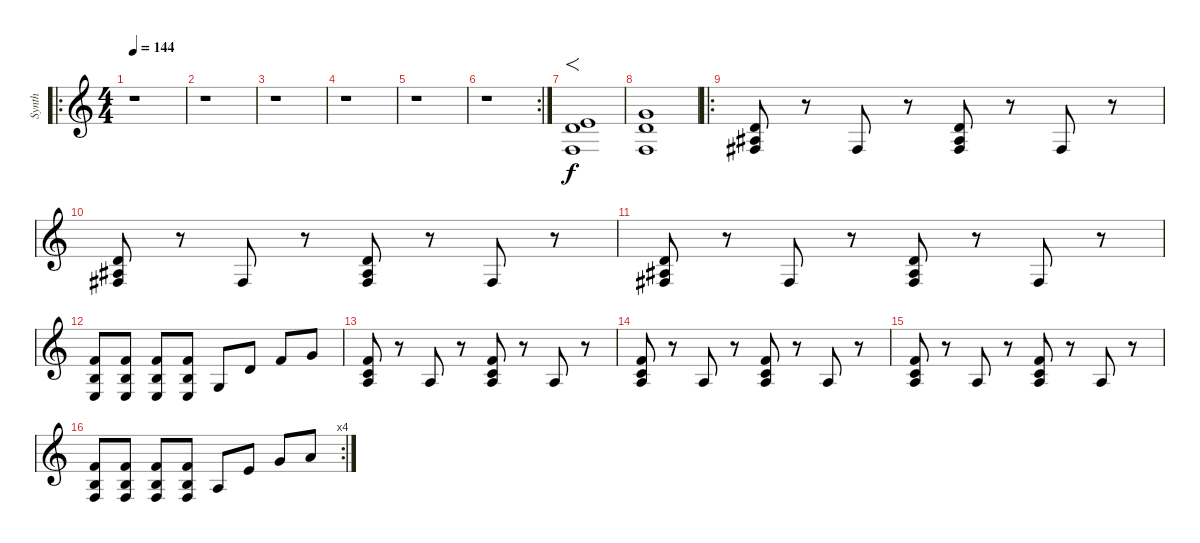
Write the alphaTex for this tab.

\track ("Synth" "Synth") {instrument fx5brightness}
\staff {score}
\tuning (E4 B3 G3 D3 A2 E2) {hide}
\ro
\ts (4 4)
\tempo 144
\clef g2
\ks c
r.1{dy f} |
r.1 |
r.1 |
r.1 |
r.1 |
\rc 2
r.1 |
(5.2 7.3 8.5).1{f} |
(8.2 7.3 8.5).1 |
\ro
(3.2 3.3 4.4).8 r.8 4.4.8 r.8 (3.2 3.3 4.4).8 r.8 4.4.8 r.8 |
(3.2 3.3 4.4).8 r.8 4.4.8 r.8 (3.2 3.3 4.4).8 r.8 4.4.8 r.8 |
(3.2 3.3 4.4).8 r.8 4.4.8 r.8 (3.2 3.3 4.4).8 r.8 4.4.8 r.8 |
(6.2 4.3 7.5).8 (6.2 4.3 7.5).8 (6.2 4.3 7.5).8 (6.2 4.3 7.5).8 5.4.8 7.3.8 6.2.8 8.2.8 |
(6.2 5.3 7.4).8 r.8 7.4.8 r.8 (6.2 5.3 7.4).8 r.8 7.4.8 r.8 |
(6.2 5.3 7.4).8 r.8 7.4.8 r.8 (6.2 5.3 7.4).8 r.8 7.4.8 r.8 |
(6.2 5.3 7.4).8 r.8 7.4.8 r.8 (6.2 5.3 7.4).8 r.8 7.4.8 r.8 |
\rc 4
(6.2 4.3 8.5).8 (6.2 4.3 8.5).8 (6.2 4.3 8.5).8 (6.2 4.3 8.5).8 7.4.8 9.3.8 8.2.8 10.2.8
